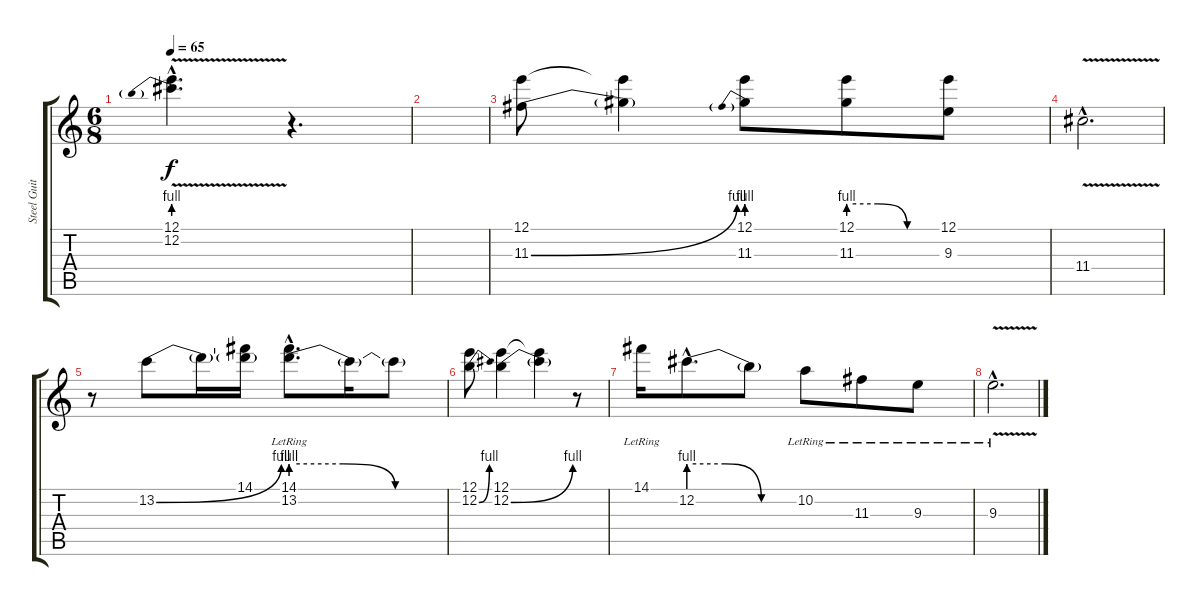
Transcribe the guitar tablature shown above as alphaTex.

\track ("Steel Guitar" "Steel Guit") {instrument electricguitarjazz}
\staff {score tabs}
\tuning (E4 B3 G3 D3 A2 E2) {hide}
\ts (6 8)
\tempo 65
\clef g2
\ks c
(12.1{hac} 12.2{be (prebend 0 4 60 4) v hac}).4{d dy f} r.4{d} |
|
(12.1 11.3{be (bend 0 0 60 4)}).8 (12.1{t} 11.3{t}).4 (12.1 11.3{be (prebend 0 4 60 4)}).8 (12.1 11.3{be (custom 0 4 20 4 40 0 60 0)}).8 (12.1 9.3).8 |
11.4{v hac}.2{d} |
r.8 13.2{be (bend 0 0 60 4)}.8 13.2{t}.16 (14.1 13.2{t}).16 (14.1{hac lr} 13.2{be (custom 0 4 20 4 40 0 60 0) hac}).8{d} 13.2{t}.16 13.2{t}.8 |
(12.1 12.2{be (bend 0 0 60 4)}).8 (12.1 12.2{be (bend 0 0 60 4)}).4 (12.1{t} 12.2{t}).4 r.8 |
14.1{lr}.16 12.2{be (custom 0 4 20 4 40 0 60 0) hac}.8{d} 12.2{t}.8 10.2{lr}.8 11.3{lr}.8 9.3{lr}.8 |
9.3{v hac lr}.2{d}
